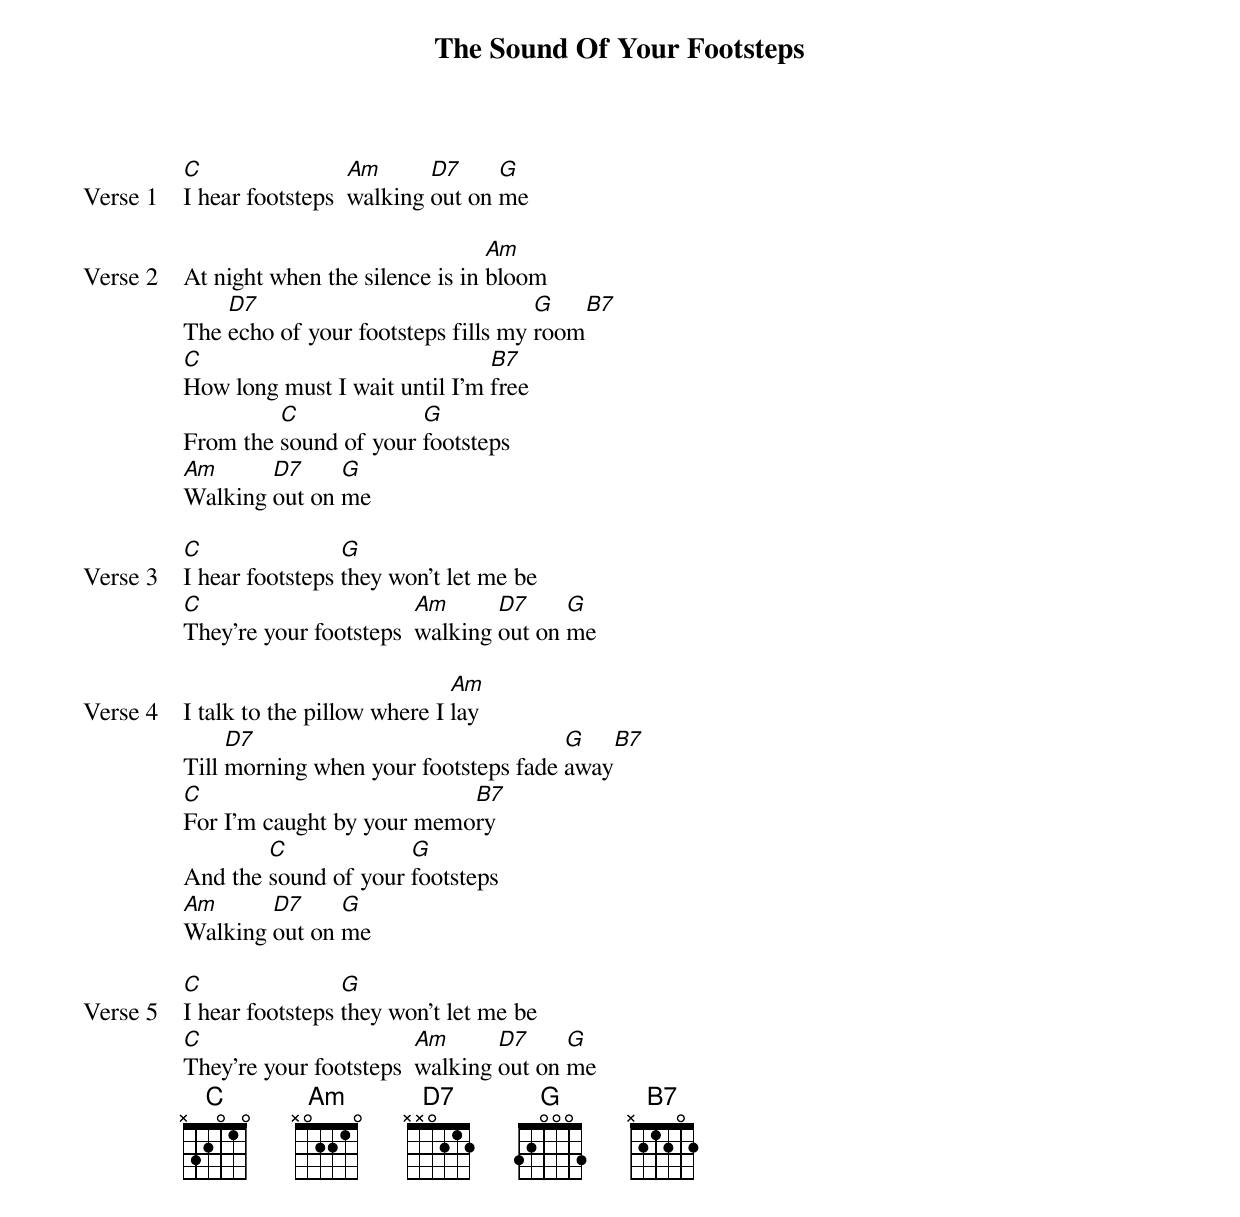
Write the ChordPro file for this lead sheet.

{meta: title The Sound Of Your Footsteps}
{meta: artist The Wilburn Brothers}
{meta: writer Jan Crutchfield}

{start_of_verse: Verse 1}
[C]I hear footsteps  [Am]walking [D7]out on [G]me
{end_of_verse}

{start_of_verse: Verse 2}
At night when the silence is in [Am]bloom
The [D7]echo of your footsteps fills my [G]room[B7]
[C]How long must I wait until I'm [B7]free
From the [C]sound of your [G]footsteps
[Am]Walking [D7]out on [G]me
{end_of_verse}

{start_of_verse: Verse 3}
[C]I hear footsteps [G]they won't let me be
[C]They're your footsteps  [Am]walking [D7]out on [G]me
{end_of_verse}

{start_of_verse: Verse 4}
I talk to the pillow where I [Am]lay
Till [D7]morning when your footsteps fade [G]away[B7]
[C]For I'm caught by your memo[B7]ry
And the [C]sound of your [G]footsteps
[Am]Walking [D7]out on [G]me
{end_of_verse}

{start_of_verse: Verse 5}
[C]I hear footsteps [G]they won't let me be
[C]They're your footsteps  [Am]walking [D7]out on [G]me
{end_of_verse}
